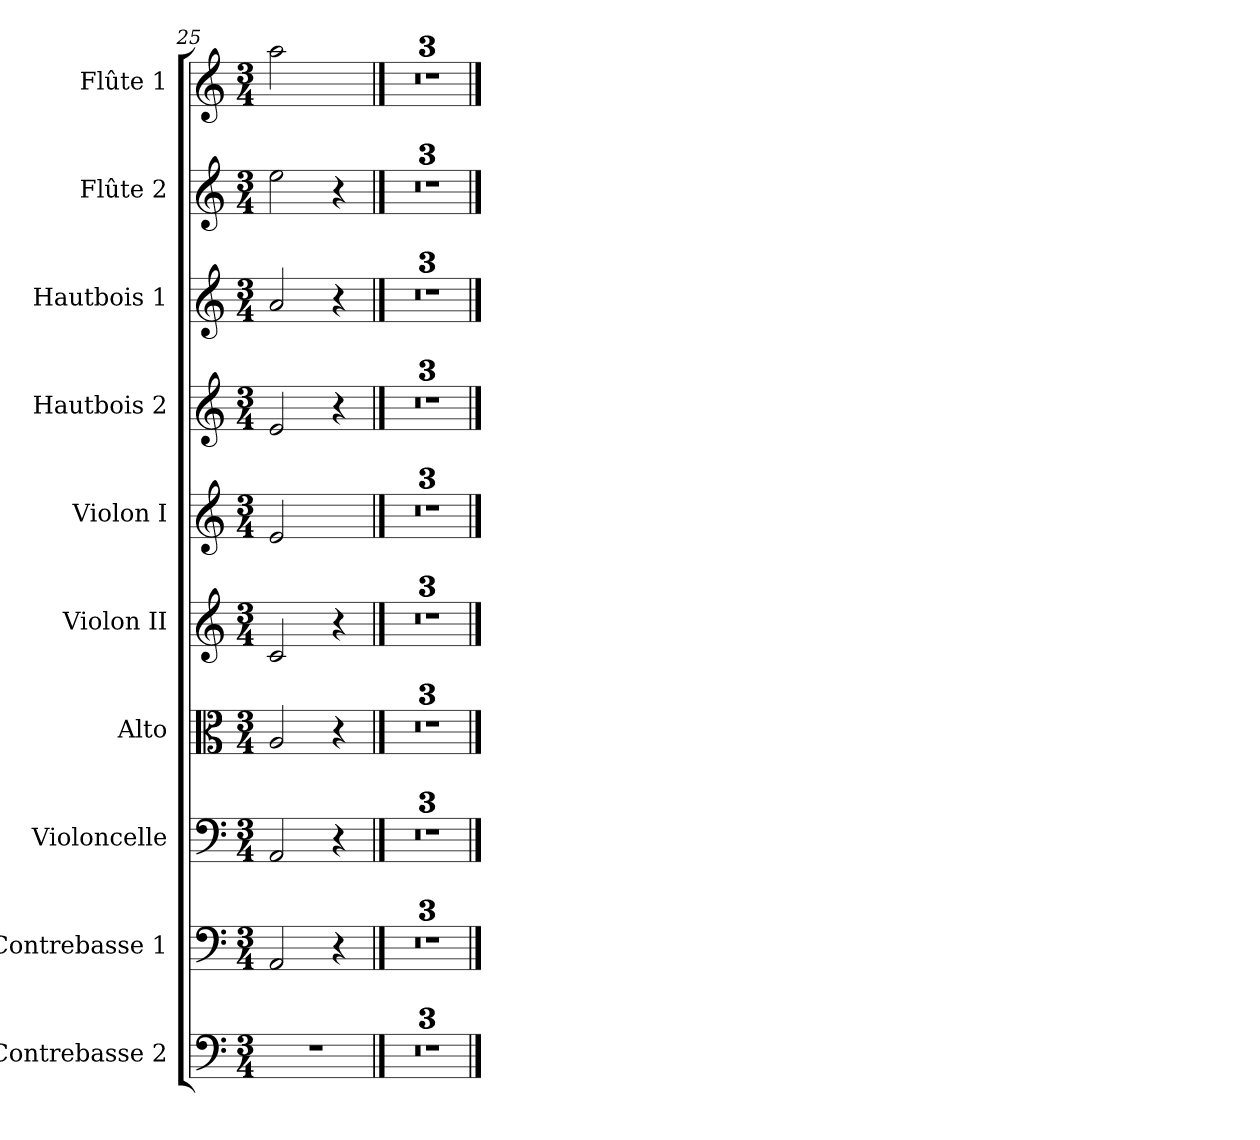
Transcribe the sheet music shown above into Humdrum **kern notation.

**kern	**kern	**kern	**kern	**kern	**kern	**kern	**kern	**kern	**kern
*part10	*part9	*part8	*part7	*part6	*part5	*part4	*part3	*part2	*part1
*staff10	*staff9	*staff8	*staff7	*staff6	*staff5	*staff4	*staff3	*staff2	*staff1
*I"Contrebasse 2	*I"Contrebasse 1	*I"Violoncelle	*I"Alto	*I"Violon II	*I"Violon I	*I"Hautbois 2	*I"Hautbois 1	*I"Flûte 2	*I"Flûte 1
*I'Cb. 2	*I'Cb. 1	*I'Vc.	*I'A	*I'Vln. II	*I'Vln. I	*I'Hb. 2	*I'Hb. 1	*I'Fl. 2	*I'Fl. 1
!!LO:PB:g=z
*clefF4	*clefF4	*clefF4	*clefC3	*clefG2	*clefG2	*clefG2	*clefG2	*clefG2	*clefG2
*ITrd7c12	*ITrd7c12	*	*	*	*	*	*	*	*
*k[]	*k[]	*k[]	*k[]	*k[]	*k[]	*k[]	*k[]	*k[]	*k[]
*a:	*a:	*a:	*a:	*a:	*a:	*a:	*a:	*a:	*a:
*M3/4	*M3/4	*M3/4	*M3/4	*M3/4	*M3/4	*M3/4	*M3/4	*M3/4	*M3/4
=25	=25	=25	=25	=25	=25	=25	=25	=25	=25
2.r	2AAA/	2AA/	2A/	2c/	2e/	2e/	2a/	2ee\	2aa\
.	4r	4r	4r	4r	4ryy	4r	4r	4r	4ryy
==26	==26	==26	==26	==26	==26	==26	==26	==26	==26
2.r	2.r	2.r	2.r	2.r	2.r	2.r	2.r	2.r	2.r
=27	=27	=27	=27	=27	=27	=27	=27	=27	=27
2.r	2.r	2.r	2.r	2.r	2.r	2.r	2.r	2.r	2.r
=28	=28	=28	=28	=28	=28	=28	=28	=28	=28
2.r	2.r	2.r	2.r	2.r	2.r	2.r	2.r	2.r	2.r
==	==	==	==	==	==	==	==	==	==
*-	*-	*-	*-	*-	*-	*-	*-	*-	*-
